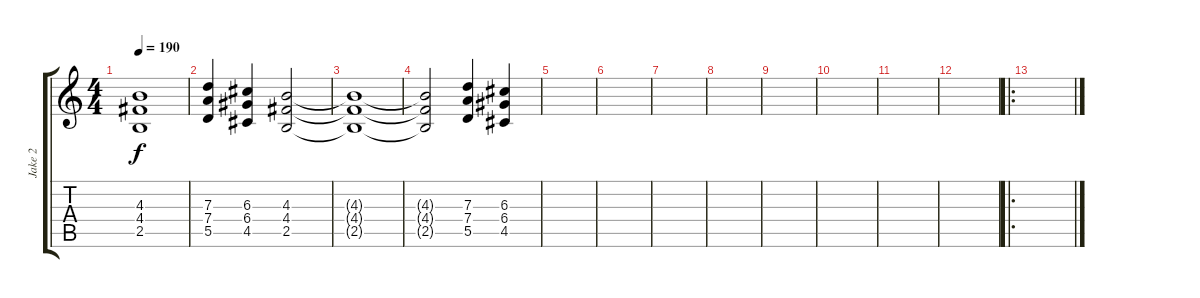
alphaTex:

\track ("Jake 2" "Jake 2") {instrument distortionguitar}
\staff {score tabs}
\tuning (E4 B3 G3 D3 A2 E2) {hide}
\ts (4 4)
\tempo 190
\clef g2
\ks c
(4.3{t} 4.4{t} 2.5{t}).1{dy f} |
(7.3 7.4 5.5).4 (6.3 6.4 4.5).4 (4.3 4.4 2.5).2 |
(4.3{t} 4.4{t} 2.5{t}).1 |
(4.3{t} 4.4{t} 2.5{t}).2 (7.3 7.4 5.5).4 (6.3 6.4 4.5).4 |
|
|
|
|
|
|
|
|
\ro
